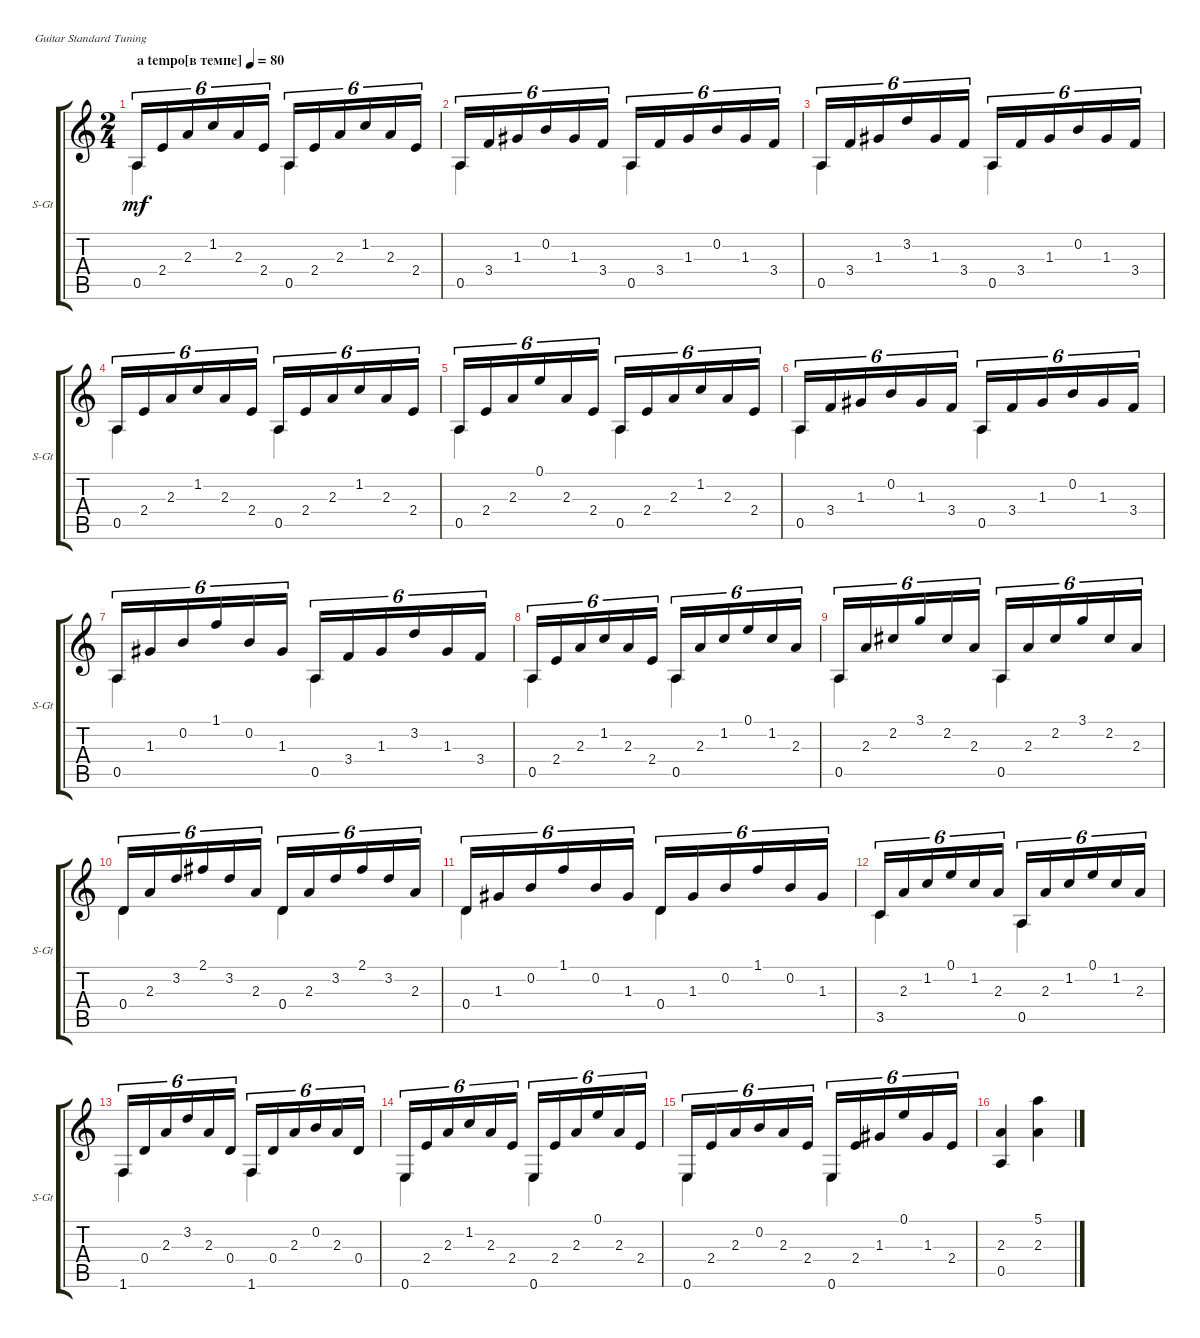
\defaultSystemsLayout 4
\bracketExtendMode groupsimilarinstruments
\useSystemSignSeparator
\singleTrackTrackNamePolicy allsystems
\multiTrackTrackNamePolicy allsystems
\firstSystemTrackNameOrientation horizontal
\otherSystemsTrackNameOrientation horizontal
\track ("Steel Guitar" "S-Gt") {instrument acousticguitarsteel}
\staff {score tabs}
\tuning (E4 B3 G3 D3 A2 E2)
\voice
\ts (2 4)
\tempo (80 "a tempo[в темпе]")
\clef g2
\ks c
0.5.16{tu (6 4) dy mf} 2.4.16{tu (6 4)} 2.3.16{tu (6 4)} 1.2.16{tu (6 4)} 2.3.16{tu (6 4)} 2.4.16{tu (6 4)} 0.5.16{tu (6 4)} 2.4.16{tu (6 4)} 2.3.16{tu (6 4)} 1.2.16{tu (6 4)} 2.3.16{tu (6 4)} 2.4.16{tu (6 4)} |
0.5.16{tu (6 4)} 3.4.16{tu (6 4)} 1.3.16{tu (6 4)} 0.2.16{tu (6 4)} 1.3.16{tu (6 4)} 3.4.16{tu (6 4)} 0.5.16{tu (6 4)} 3.4.16{tu (6 4)} 1.3.16{tu (6 4)} 0.2.16{tu (6 4)} 1.3.16{tu (6 4)} 3.4.16{tu (6 4)} |
0.5.16{tu (6 4)} 3.4.16{tu (6 4)} 1.3.16{tu (6 4)} 3.2.16{tu (6 4)} 1.3.16{tu (6 4)} 3.4.16{tu (6 4)} 0.5.16{tu (6 4)} 3.4.16{tu (6 4)} 1.3.16{tu (6 4)} 0.2.16{tu (6 4)} 1.3.16{tu (6 4)} 3.4.16{tu (6 4)} |
0.5.16{tu (6 4)} 2.4.16{tu (6 4)} 2.3.16{tu (6 4)} 1.2.16{tu (6 4)} 2.3.16{tu (6 4)} 2.4.16{tu (6 4)} 0.5.16{tu (6 4)} 2.4.16{tu (6 4)} 2.3.16{tu (6 4)} 1.2.16{tu (6 4)} 2.3.16{tu (6 4)} 2.4.16{tu (6 4)} |
0.5.16{tu (6 4)} 2.4.16{tu (6 4)} 2.3.16{tu (6 4)} 0.1.16{tu (6 4)} 2.3.16{tu (6 4)} 2.4.16{tu (6 4)} 0.5.16{tu (6 4)} 2.4.16{tu (6 4)} 2.3.16{tu (6 4)} 1.2.16{tu (6 4)} 2.3.16{tu (6 4)} 2.4.16{tu (6 4)} |
0.5.16{tu (6 4)} 3.4.16{tu (6 4)} 1.3.16{tu (6 4)} 0.2.16{tu (6 4)} 1.3.16{tu (6 4)} 3.4.16{tu (6 4)} 0.5.16{tu (6 4)} 3.4.16{tu (6 4)} 1.3.16{tu (6 4)} 0.2.16{tu (6 4)} 1.3.16{tu (6 4)} 3.4.16{tu (6 4)} |
0.5.16{tu (6 4)} 1.3.16{tu (6 4)} 0.2.16{tu (6 4)} 1.1.16{tu (6 4)} 0.2.16{tu (6 4)} 1.3.16{tu (6 4)} 0.5.16{tu (6 4)} 3.4.16{tu (6 4)} 1.3.16{tu (6 4)} 3.2.16{tu (6 4)} 1.3.16{tu (6 4)} 3.4.16{tu (6 4)} |
0.5.16{tu (6 4)} 2.4.16{tu (6 4)} 2.3.16{tu (6 4)} 1.2.16{tu (6 4)} 2.3.16{tu (6 4)} 2.4.16{tu (6 4)} 0.5.16{tu (6 4)} 2.3.16{tu (6 4)} 1.2.16{tu (6 4)} 0.1.16{tu (6 4)} 1.2.16{tu (6 4)} 2.3.16{tu (6 4)} |
0.5.16{tu (6 4)} 2.3.16{tu (6 4)} 2.2.16{tu (6 4)} 3.1.16{tu (6 4)} 2.2.16{tu (6 4)} 2.3.16{tu (6 4)} 0.5.16{tu (6 4)} 2.3.16{tu (6 4)} 2.2.16{tu (6 4)} 3.1.16{tu (6 4)} 2.2.16{tu (6 4)} 2.3.16{tu (6 4)} |
0.4.16{tu (6 4)} 2.3.16{tu (6 4)} 3.2.16{tu (6 4)} 2.1.16{tu (6 4)} 3.2.16{tu (6 4)} 2.3.16{tu (6 4)} 0.4.16{tu (6 4)} 2.3.16{tu (6 4)} 3.2.16{tu (6 4)} 2.1.16{tu (6 4)} 3.2.16{tu (6 4)} 2.3.16{tu (6 4)} |
0.4.16{tu (6 4)} 1.3.16{tu (6 4)} 0.2.16{tu (6 4)} 1.1.16{tu (6 4)} 0.2.16{tu (6 4)} 1.3.16{tu (6 4)} 0.4.16{tu (6 4)} 1.3.16{tu (6 4)} 0.2.16{tu (6 4)} 1.1.16{tu (6 4)} 0.2.16{tu (6 4)} 1.3.16{tu (6 4)} |
3.5.16{tu (6 4)} 2.3.16{tu (6 4)} 1.2.16{tu (6 4)} 0.1.16{tu (6 4)} 1.2.16{tu (6 4)} 2.3.16{tu (6 4)} 0.5.16{tu (6 4)} 2.3.16{tu (6 4)} 1.2.16{tu (6 4)} 0.1.16{tu (6 4)} 1.2.16{tu (6 4)} 2.3.16{tu (6 4)} |
1.6.16{tu (6 4)} 0.4.16{tu (6 4)} 2.3.16{tu (6 4)} 3.2.16{tu (6 4)} 2.3.16{tu (6 4)} 0.4.16{tu (6 4)} 1.6.16{tu (6 4)} 0.4.16{tu (6 4)} 2.3.16{tu (6 4)} 0.2.16{tu (6 4)} 2.3.16{tu (6 4)} 0.4.16{tu (6 4)} |
0.6.16{tu (6 4)} 2.4.16{tu (6 4)} 2.3.16{tu (6 4)} 1.2.16{tu (6 4)} 2.3.16{tu (6 4)} 2.4.16{tu (6 4)} 0.6.16{tu (6 4)} 2.4.16{tu (6 4)} 2.3.16{tu (6 4)} 0.1.16{tu (6 4)} 2.3.16{tu (6 4)} 2.4.16{tu (6 4)} |
0.6.16{tu (6 4)} 2.4.16{tu (6 4)} 2.3.16{tu (6 4)} 0.2.16{tu (6 4)} 2.3.16{tu (6 4)} 2.4.16{tu (6 4)} 0.6.16{tu (6 4)} 2.4.16{tu (6 4)} 1.3.16{tu (6 4)} 0.1.16{tu (6 4)} 1.3.16{tu (6 4)} 2.4.16{tu (6 4)} |
(0.5 2.3).4 (2.3 5.1).4
\voice
\clef g2
\ottava regular
\simile none
\ks c
0.5.4{dy mf} 0.5.4 |
0.5.4 0.5.4 |
0.5.4 0.5.4 |
0.5.4 0.5.4 |
0.5.4 0.5.4 |
0.5.4 0.5.4 |
0.5.4 0.5.4 |
0.5.4 0.5.4 |
0.5.4 0.5.4 |
0.4.4 0.4.4 |
0.4.4 0.4.4 |
3.5.4 0.5.4 |
1.6.4 1.6.4 |
0.6.4 0.6.4 |
0.6.4 0.6.4 |
